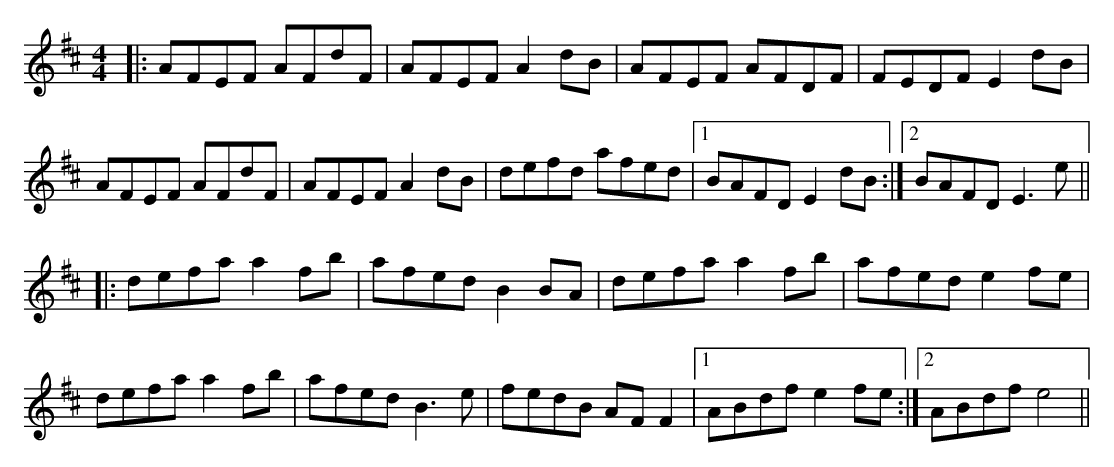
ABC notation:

X:1
M:4/4
K:D
|:AFEF AFdF|AFEF A2dB|AFEF AFDF|FEDF E2dB|
AFEF AFdF|AFEF A2dB|defd afed|1 BAFD E2 dB:|2 BAFD E3e||
|:defa a2fb|afed B2BA|defa a2fb|afed e2fe|
defa a2fb|afed B3e|fedB AFF2|1 ABdf e2fe:|2 ABdf e4||
